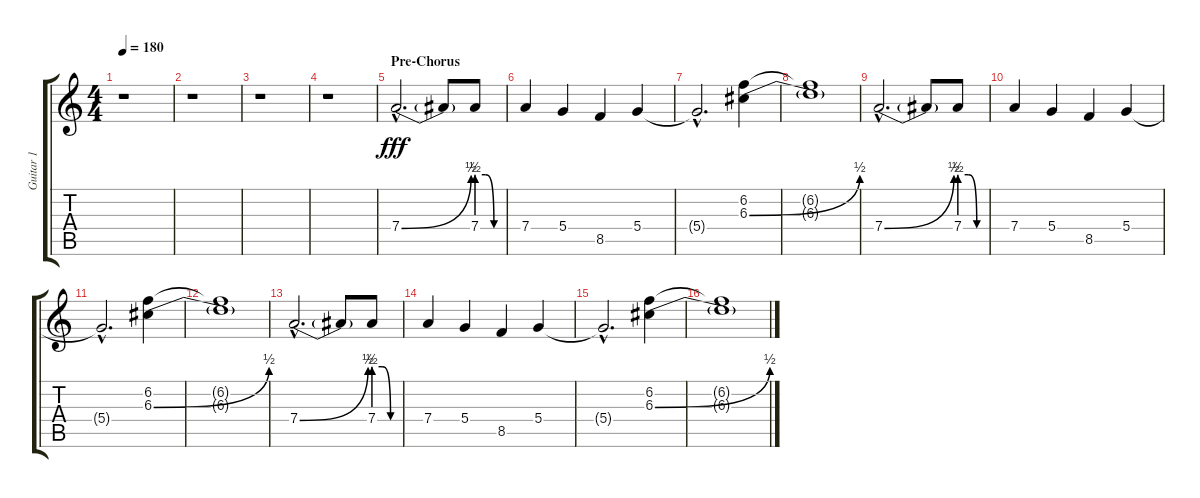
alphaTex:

\track ("Guitar 1" "Guitar 1") {instrument distortionguitar}
\staff {score tabs}
\tuning (E4 B3 G3 D3 A2 E2) {hide}
\ts (4 4)
\tempo 180
\clef g2
\ks c
r.1{dy fff} |
r.1 |
r.1 |
r.1 |
\section ("" "Pre-Chorus")
7.4{be (bend 0 0 60 2) hac}.2{d} 7.4{t}.8 7.4{be (custom 0 2 20 2 40 0 60 0)}.8 |
7.4.4 5.4.4 8.5.4 5.4.4 |
5.4{hac t}.2{d} (6.2 6.3{be (bend 0 0 60 2)}).4 |
(6.2{t} 6.3{t}).1 |
7.4{be (bend 0 0 60 2) hac}.2{d} 7.4{t}.8 7.4{be (custom 0 2 20 2 40 0 60 0)}.8 |
7.4.4 5.4.4 8.5.4 5.4.4 |
5.4{hac t}.2{d} (6.2 6.3{be (bend 0 0 60 2)}).4 |
(6.2{t} 6.3{t}).1 |
7.4{be (bend 0 0 60 2) hac}.2{d} 7.4{t}.8 7.4{be (custom 0 2 20 2 40 0 60 0)}.8 |
7.4.4 5.4.4 8.5.4 5.4.4 |
5.4{hac t}.2{d} (6.2 6.3{be (bend 0 0 60 2)}).4 |
(6.2{t} 6.3{t}).1
